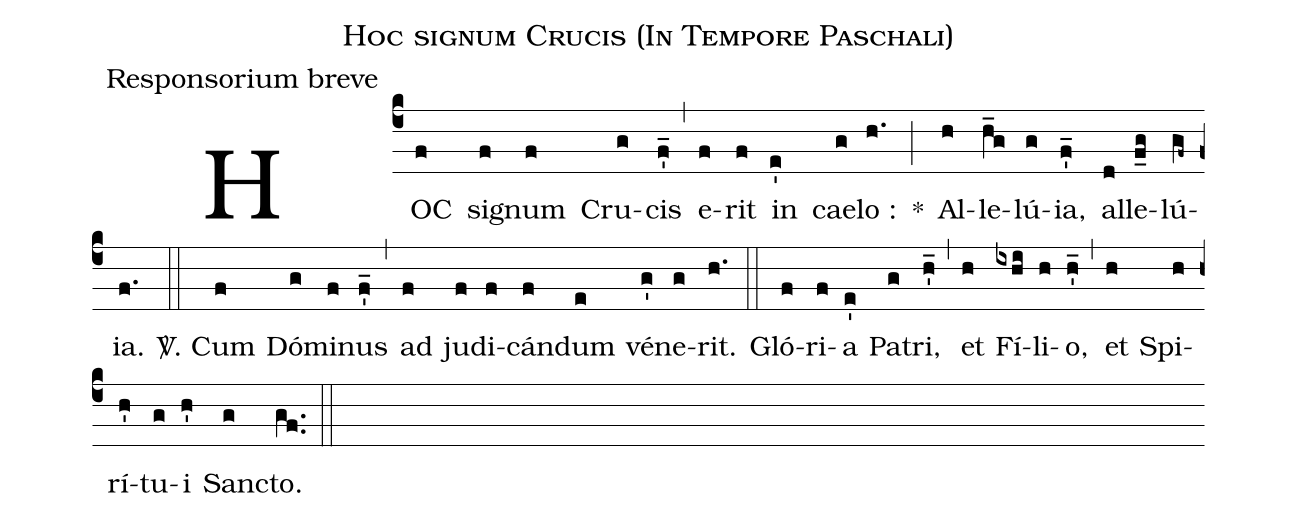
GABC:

name:Hoc signum Crucis (In Tempore Paschali);
office-part:Responsorium breve;
%%
(c4) HOC(f) si(f)gnum(f) Cru(g)cis(f'_) (,) e(f)rit(f) in(e') cae(g)lo :(h.) *(;) Al(h)le(h_g)lú(g){ia},(f'_) al(d)le(f_g)lú(gf~){ia}.(f.) (::)
<sp>V/</sp>. Cum(f) Dó(g)mi(f)nus(f'_) (,) ad(f) ju(f)di(f)cán(f)dum(e) vé(g')ne(g)rit.(h.) (::) Gló(f)ri(f)a(e') Pa(g)tri,(h'_) (,) et(h) Fí(ixhi)li(h)o,(h'_) (,) et(h) Spi(h)rí(h')tu(g)i(h') San(g)cto.(gf..) (::)
